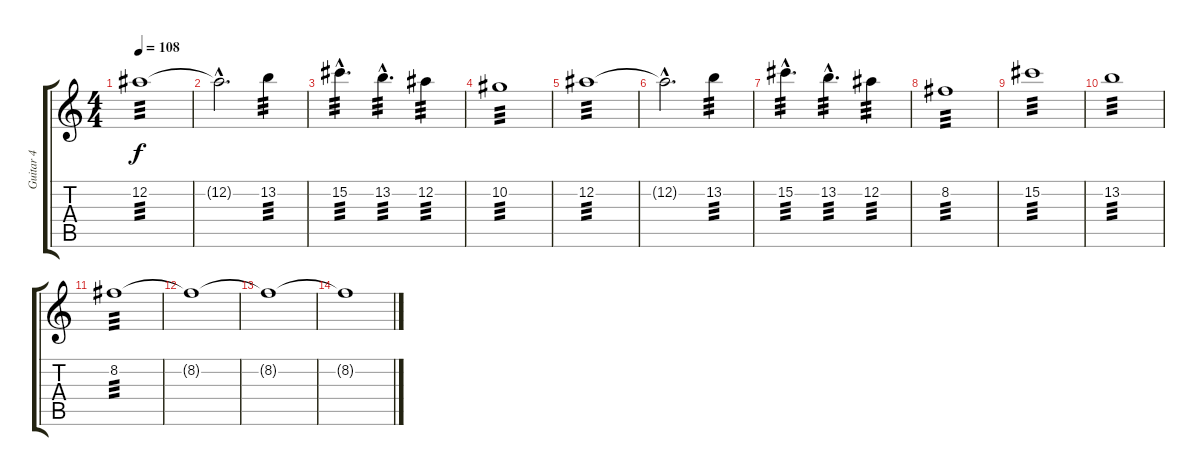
\track ("Guitar 4" "Guitar 4") {instrument distortionguitar}
\staff {score tabs}
\tuning (Eb4 Bb3 Gb3 Db3 Ab2 Eb2) {hide}
\ts (4 4)
\tempo 108
\clef g2
\ks c
12.2.1{tp 3 dy f} |
12.2{hac t}.2{d} 13.2.4{tp 3} |
15.2{hac}.4{d tp 3} 13.2{hac}.4{d tp 3} 12.2.4{tp 3} |
10.2.1{tp 3} |
12.2.1{tp 3} |
12.2{hac t}.2{d} 13.2.4{tp 3} |
15.2{hac}.4{d tp 3} 13.2{hac}.4{d tp 3} 12.2.4{tp 3} |
8.2.1{tp 3} |
15.2.1{tp 3} |
13.2.1{tp 3} |
8.2.1{tp 3} |
8.2{t}.1 |
8.2{t}.1{volume 0} |
8.2{t}.1
